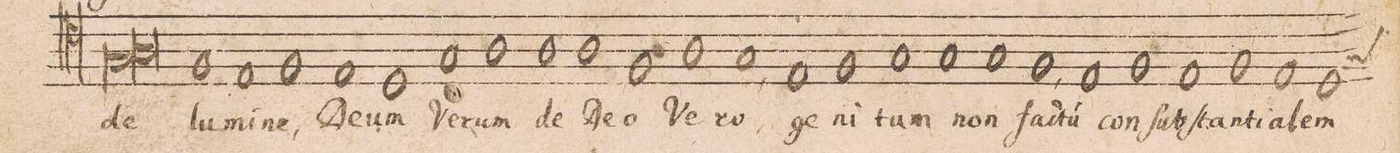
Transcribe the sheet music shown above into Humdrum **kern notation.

**kern	**text
*I"TENOR.	*
*clefC4	*
*k[]	*
*met(C|)	*
*M2/1	*
1G	de
1A	.
*Xlig	*
=42-	=42-
1F	lu-
1E	-mi-
=43-	=43-
1F	-ne,
1E	De-
=44-	=44-
1D	-um
1G	Ve-
=45-	=45-
1A	-rum
1A	de
=46-	=46-
1A	De-
1F	-o
=47-	=47-
1A	Ve-
1G,<	-ro,
=48-	=48-
1E	ge-
1F	-ni-
=49-	=49-
1G	-tum
1G	non
=50-	=50-
1G	fa-
1F,<	-ctu(m)
=51-	=51-
1E	con-
1F	-ſub-
=52-	=52-
1E	-ſtan-
1F	-ti-
=53-	=53-
1E	-a-
*custos:G	*
1D	-lem
=54-	=54-
*-	*-
